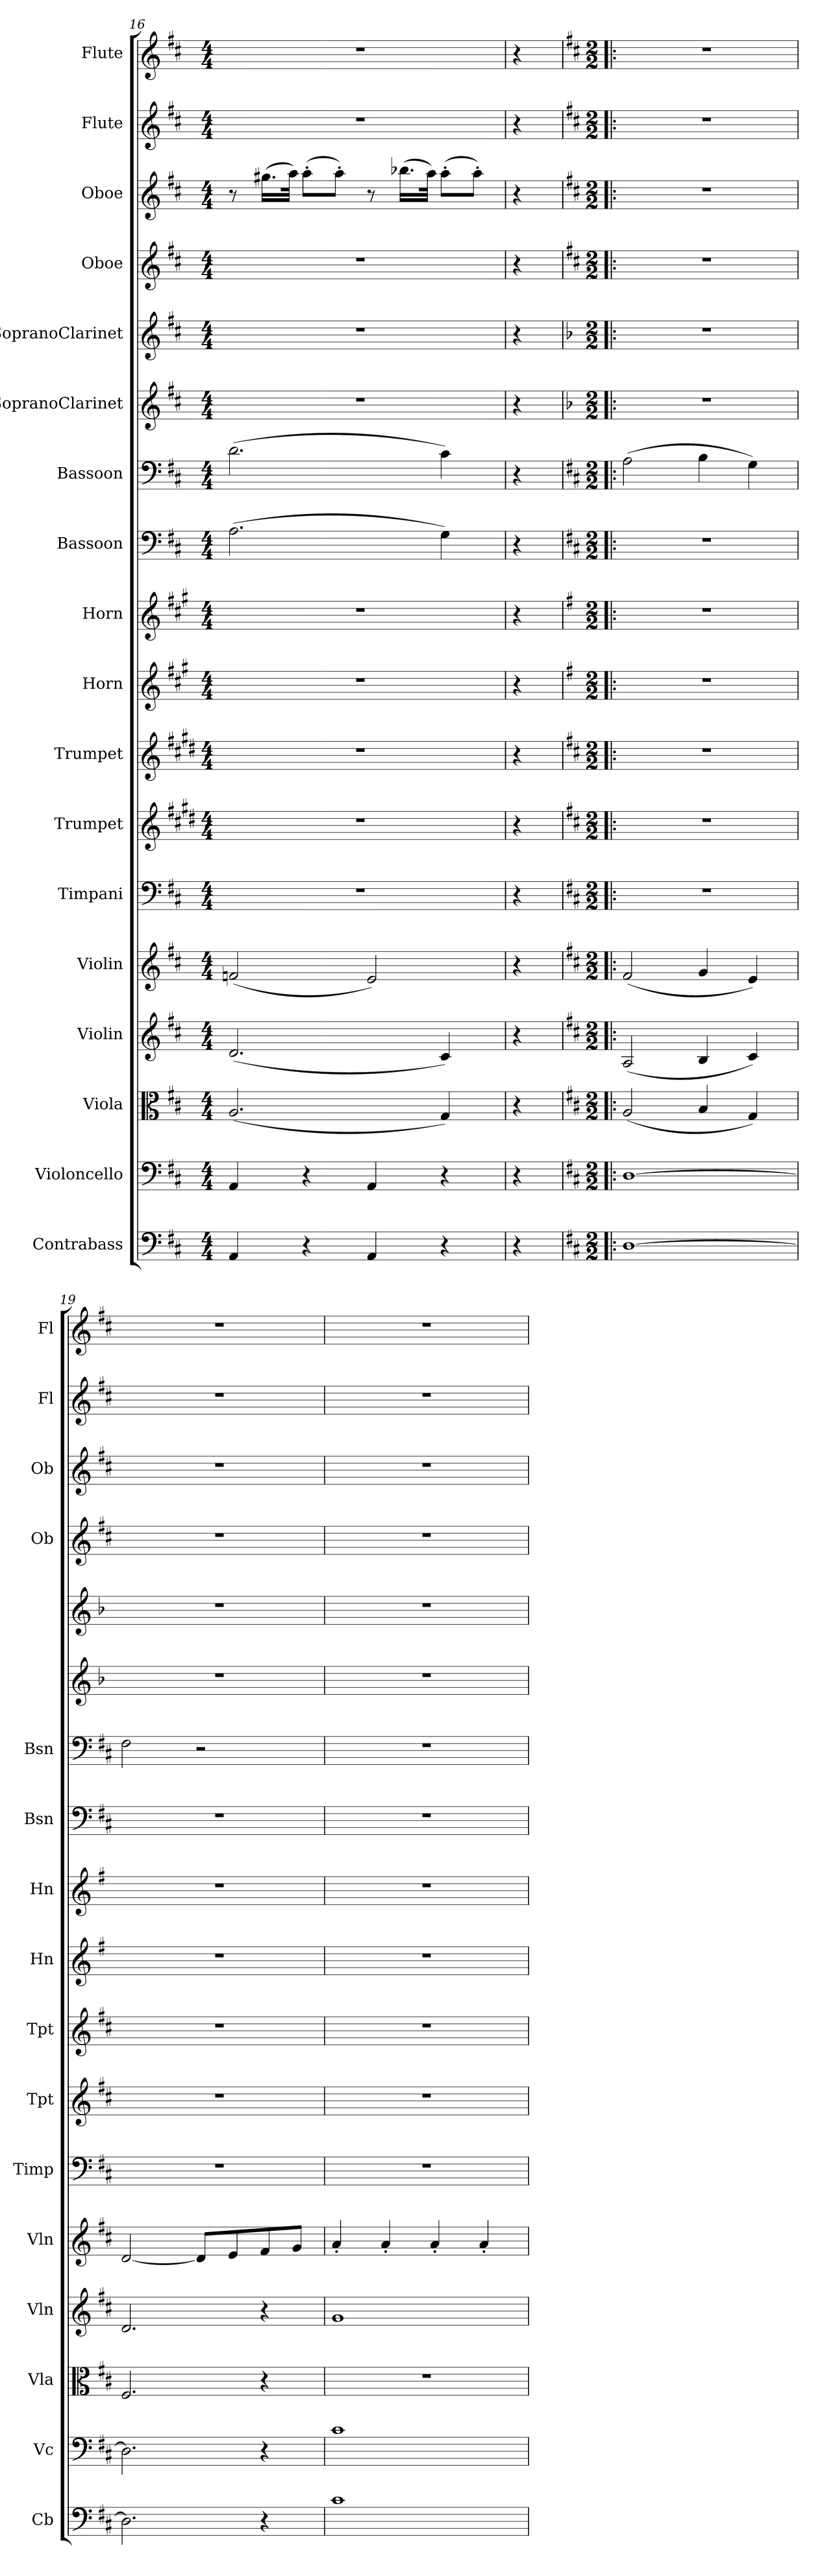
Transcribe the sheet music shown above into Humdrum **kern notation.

**kern	**kern	**kern	**kern	**kern	**kern	**kern	**kern	**kern	**kern	**kern	**kern	**kern	**kern	**kern	**kern	**kern	**kern
*part18	*part17	*part16	*part15	*part14	*part13	*part12	*part11	*part10	*part9	*part8	*part7	*part6	*part5	*part4	*part3	*part2	*part1
*staff18	*staff17	*staff16	*staff15	*staff14	*staff13	*staff12	*staff11	*staff10	*staff9	*staff8	*staff7	*staff6	*staff5	*staff4	*staff3	*staff2	*staff1
*I"Contrabass	*I"Violoncello	*I"Viola	*I"Violin	*I"Violin	*I"Timpani	*I"Trumpet	*I"Trumpet	*I"Horn	*I"Horn	*I"Bassoon	*I"Bassoon	*I"SopranoClarinet	*I"SopranoClarinet	*I"Oboe	*I"Oboe	*I"Flute	*I"Flute
*I'Cb	*I'Vc	*I'Vla	*I'Vln	*I'Vln	*I'Timp	*I'Tpt	*I'Tpt	*I'Hn	*I'Hn	*I'Bsn	*I'Bsn	*	*	*I'Ob	*I'Ob	*I'Fl	*I'Fl
*clefF4	*clefF4	*clefC3	*clefG2	*clefG2	*clefF4	*clefG2	*clefG2	*clefG2	*clefG2	*clefF4	*clefF4	*clefG2	*clefG2	*clefG2	*clefG2	*clefG2	*clefG2
*ITrd7c12	*	*	*	*	*	*ITrd1c2	*ITrd1c2	*ITrd4c7	*ITrd4c7	*	*	*	*	*	*	*	*
*k[f#c#]	*k[f#c#]	*k[f#c#]	*k[f#c#]	*k[f#c#]	*k[f#c#]	*k[f#c#]	*k[f#c#]	*k[f#c#]	*k[f#c#]	*k[f#c#]	*k[f#c#]	*k[f#c#]	*k[f#c#]	*k[f#c#]	*k[f#c#]	*k[f#c#]	*k[f#c#]
*D:	*D:	*D:	*D:	*D:	*D:	*D:	*D:	*D:	*D:	*D:	*D:	*D:	*D:	*D:	*D:	*D:	*D:
*M4/4	*M4/4	*M4/4	*M4/4	*M4/4	*M4/4	*M4/4	*M4/4	*M4/4	*M4/4	*M4/4	*M4/4	*M4/4	*M4/4	*M4/4	*M4/4	*M4/4	*M4/4
=16	=16	=16	=16	=16	=16	=16	=16	=16	=16	=16	=16	=16	=16	=16	=16	=16	=16
4AAA/	4AA/	(<2.A/	(<2.d/	(<2fn/	1r	1r	1r	1r	1r	(>2.A\	(>2.d\	1r	1r	1r	8r	1r	1r
.	.	.	.	.	.	.	.	.	.	.	.	.	.	.	(>16.gg#X\LL	.	.
.	.	.	.	.	.	.	.	.	.	.	.	.	.	.	32aa\JJk)	.	.
4r	4r	.	.	.	.	.	.	.	.	.	.	.	.	.	(>8aa'\L	.	.
.	.	.	.	.	.	.	.	.	.	.	.	.	.	.	8aa'\J)	.	.
4AAA/	4AA/	.	.	2e/)	.	.	.	.	.	.	.	.	.	.	8r	.	.
.	.	.	.	.	.	.	.	.	.	.	.	.	.	.	(>16.bb-X\LL	.	.
.	.	.	.	.	.	.	.	.	.	.	.	.	.	.	32aa\JJk)	.	.
4r	4r	4G/)	4c#/)	.	.	.	.	.	.	4G\)	4c#\)	.	.	.	(>8aa'\L	.	.
.	.	.	.	.	.	.	.	.	.	.	.	.	.	.	8aa'\J)	.	.
=17	=17	=17	=17	=17	=17	=17	=17	=17	=17	=17	=17	=17	=17	=17	=17	=17	=17
4r	4r	4r	4r	4r	4r	4r	4r	4r	4r	4r	4r	4r	4r	4r	4r	4r	4r
=18!|:	=18!|:	=18!|:	=18!|:	=18!|:	=18!|:	=18!|:	=18!|:	=18!|:	=18!|:	=18!|:	=18!|:	=18!|:	=18!|:	=18!|:	=18!|:	=18!|:	=18!|:
*	*	*	*	*	*	*k[]	*k[]	*k[]	*k[]	*	*	*k[b-]	*k[b-]	*	*	*	*
*M2/2	*M2/2	*M2/2	*M2/2	*M2/2	*M2/2	*M2/2	*M2/2	*M2/2	*M2/2	*M2/2	*M2/2	*M2/2	*M2/2	*M2/2	*M2/2	*M2/2	*M2/2
*	*	*	*	*	*	*	*	*	*	*	*	*	*	*	*	*	*MM240
[1DD	[1D	(<2A/	(<2A/	(<2f#/	1r	1r	1r	1r	1r	1r	(>2A\	1r	1r	1r	1r	1r	1r
.	.	4B/	4B/	4g/	.	.	.	.	.	.	4B\	.	.	.	.	.	.
.	.	4G/)	4c#/)	4e/)	.	.	.	.	.	.	4G\)	.	.	.	.	.	.
=19	=19	=19	=19	=19	=19	=19	=19	=19	=19	=19	=19	=19	=19	=19	=19	=19	=19
2.DD\]	2.D\]	2.F#/	2.d/	[2d/	1r	1r	1r	1r	1r	1r	2F#\	1r	1r	1r	1r	1r	1r
.	.	.	.	8d/L]	.	.	.	.	.	.	2r	.	.	.	.	.	.
.	.	.	.	8e/	.	.	.	.	.	.	.	.	.	.	.	.	.
4r	4r	4r	4r	8f#/	.	.	.	.	.	.	.	.	.	.	.	.	.
.	.	.	.	8g/J	.	.	.	.	.	.	.	.	.	.	.	.	.
=20	=20	=20	=20	=20	=20	=20	=20	=20	=20	=20	=20	=20	=20	=20	=20	=20	=20
1C#	1c#	1r	1g	4a'/	1r	1r	1r	1r	1r	1r	1r	1r	1r	1r	1r	1r	1r
.	.	.	.	4a'/	.	.	.	.	.	.	.	.	.	.	.	.	.
.	.	.	.	4a'/	.	.	.	.	.	.	.	.	.	.	.	.	.
.	.	.	.	4a'/	.	.	.	.	.	.	.	.	.	.	.	.	.
=	=	=	=	=	=	=	=	=	=	=	=	=	=	=	=	=	=
*-	*-	*-	*-	*-	*-	*-	*-	*-	*-	*-	*-	*-	*-	*-	*-	*-	*-
